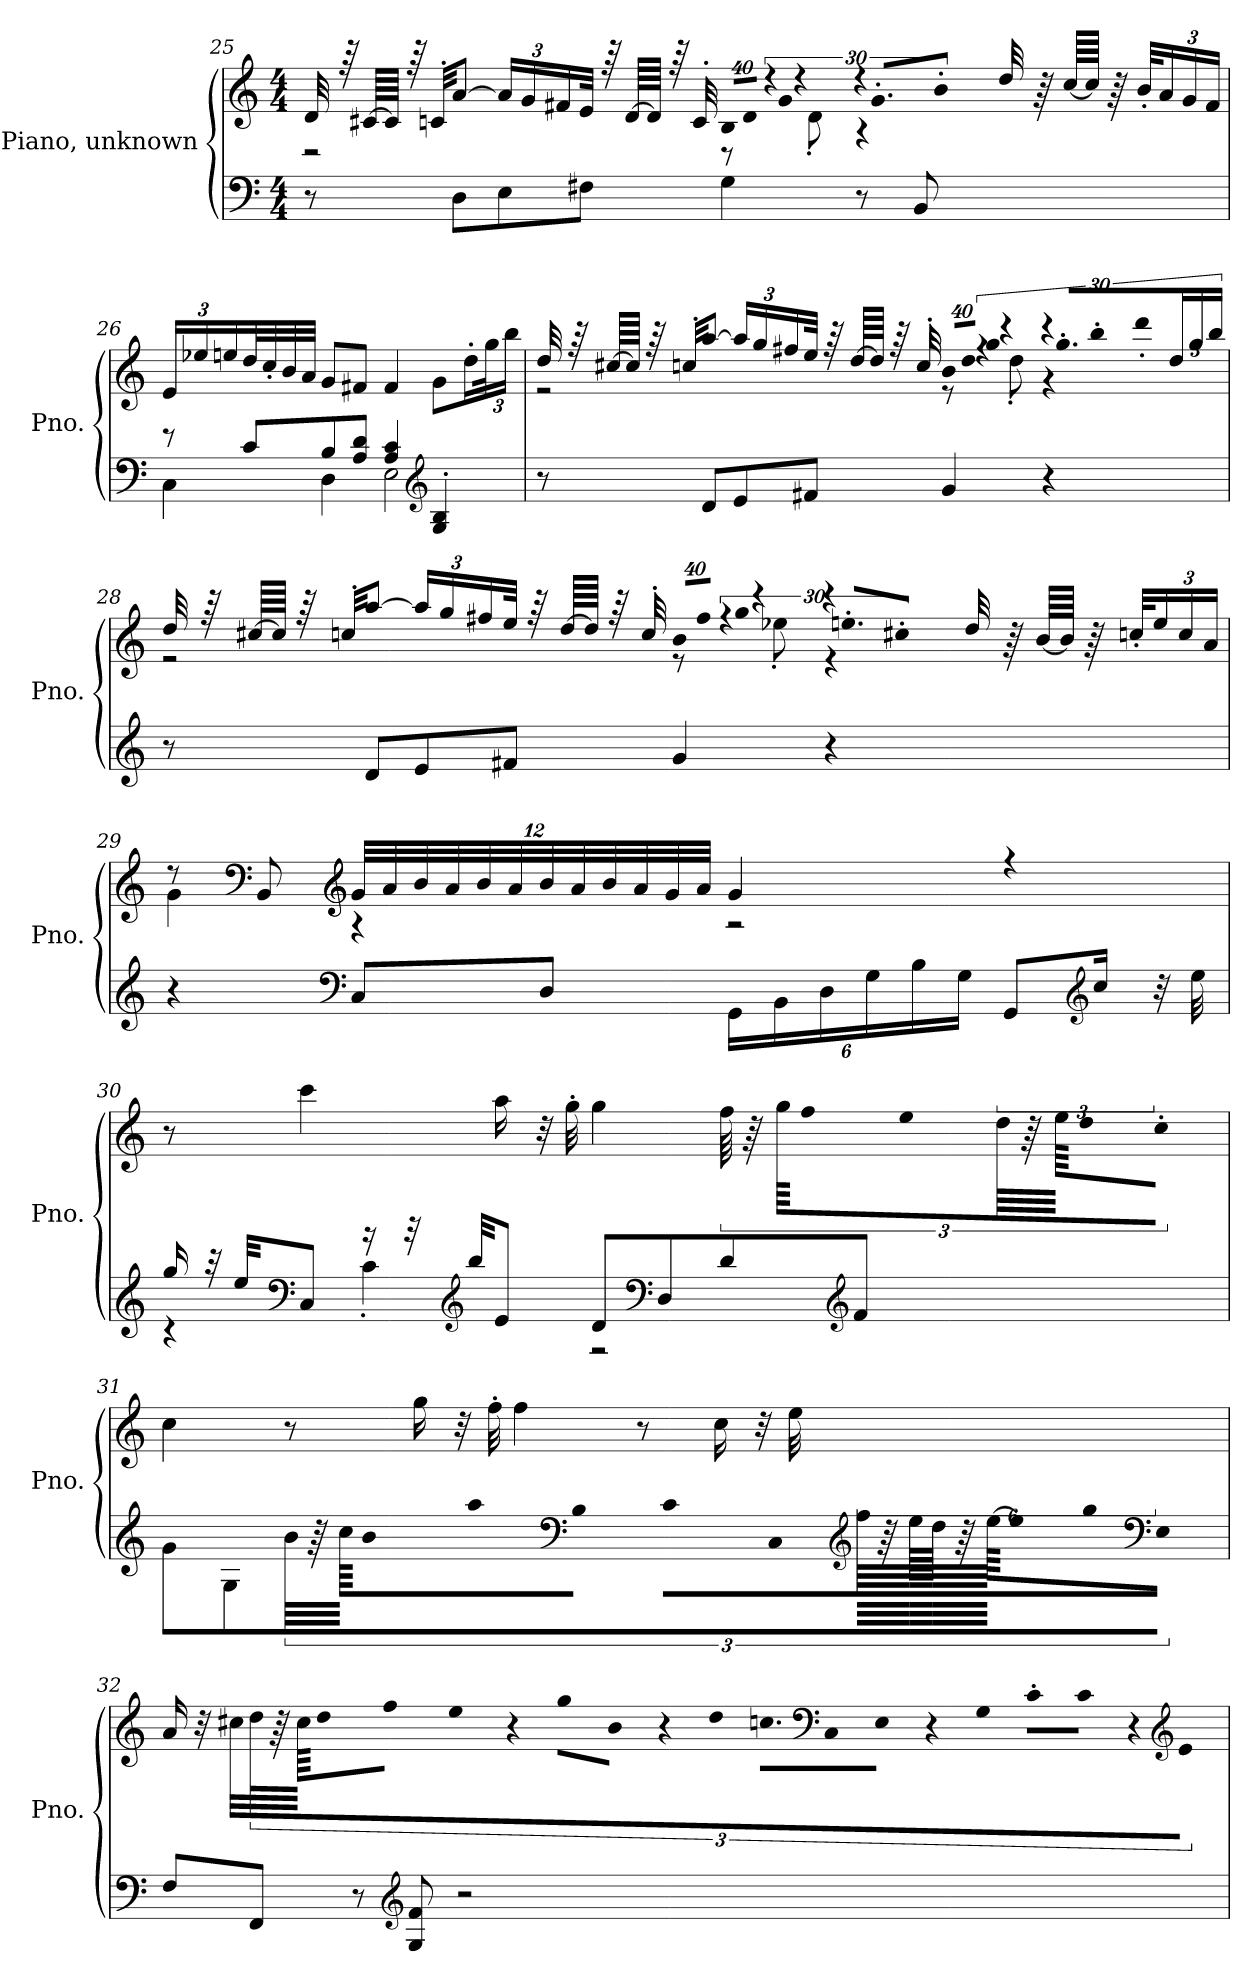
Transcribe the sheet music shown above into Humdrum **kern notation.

**kern	**kern
*part1	*part1
*staff2	*staff1
*I"Piano, unknown	*
*I'Pno.	*
!!LO:LB:g=z
*clefF4	*clefG2
*k[]	*k[]
*M4/4	*M4/4
=25	=25
*	*^
8r	32d/	2r
.	64r	.
.	[64c#X/LLLL	.
.	64c#/JJJJ]	.
.	64r	.
.	32cn'/KKL	.
8D\L	[8a/J	.
*	*Xbrackettup	*
8E\	24a/LL]	.
.	24g/	.
.	24f#X/	.
8F#X\J	32e/JJk	.
.	64r	.
.	[64d/LLLL	.
.	64d/JJJJ]	.
.	64r	.
.	32c'/	.
*	*brackettup	*
!	!LO:N:vis=32	!
4G\	640%23B/LLL	8r
!	!LO:N:vis=32	!
.	640%23d/JJJ	.
!	!LO:N:vis=64	!
.	960%17r	.
!	!LO:N:vis=64	!
.	960%17g/	.
!	!LO:N:vis=32	!
.	640%23r	.
.	.	8d'\
!	!LO:N:vis=64	!
.	960%17r	.
!	!LO:N:vis=32.	!
.	1920%103g'/LLL	.
!	!LO:N:vis=32	!
.	640%23b'/JJJ	.
8r	.	4r
.	32dd/	.
.	64r	.
.	[64cc/LLLL	.
.	64cc/JJJJ]	.
.	64r	.
.	32b'/KLL	.
8BB/	.	.
*	*Xbrackettup	*
.	24a/	.
.	24g/	.
.	24f#/JJ	.
1920ryy	.	1920ryy
*	*v	*v
!!LO:LB:g=z
=26	=26
*^	*
8r	4C\	24e/LL
.	.	24ee-X/
.	.	24een/
8c/L	.	32dd/L
.	.	32cc'/
.	.	32b/
.	.	32a/JJJ
8B/	4D\	8g/L
8A/ 8d/J	.	8f#X/J
4A/ 4c/	2E\	4f#/
*clefG2	*	*
4G/' 4B/'	.	8g\L
.	.	16dd'\L
.	.	48gg\K
.	.	24bb\JJ
*v	*v	*
!!LO:PB:g=z
=27	=27
*	*^
8r	32dd/	2r
.	64r	.
.	[64cc#X/LLLL	.
.	64cc#/JJJJ]	.
.	64r	.
.	32ccn'/KKL	.
8d/L	[8aa/J	.
8e/	24aa/LL]	.
.	24gg/	.
.	24ff#X/	.
8f#X/J	32ee/JJk	.
.	64r	.
.	[64dd/LLLL	.
.	64dd/JJJJ]	.
.	64r	.
.	32cc'/	.
*	*brackettup	*
!	!LO:N:vis=32	!
4g/	640%23b/LLL	8r
!	!LO:N:vis=32	!
.	640%23dd/JJJ	.
!	!LO:N:vis=64	!
.	960%17r	.
!	!LO:N:vis=64	!
.	960%17gg/	.
!	!LO:N:vis=32	!
.	640%23r	.
.	.	8dd'\
!	!LO:N:vis=64	!
.	960%17r	.
!	!LO:N:vis=32.	!
.	1920%103gg'/LLL	.
!	!LO:N:vis=32	!
.	640%23bb'/JJ	.
4r	.	4r
.	8ddd'/	.
*	*Xbrackettup	*
.	24dd/L	.
.	24gg/	.
.	24bb/JJ	.
1920ryy	.	1920ryy
!!LO:LB:g=z	!!
=28	=28	=28
8r	32dd/	2r
.	64r	.
.	[64cc#X/LLLL	.
.	64cc#/JJJJ]	.
.	64r	.
.	32ccn'/KKL	.
8d/L	[8aa/J	.
8e/	24aa/LL]	.
.	24gg/	.
.	24ff#X/	.
8f#X/J	32ee/JJk	.
.	64r	.
.	[64dd/LLLL	.
.	64dd/JJJJ]	.
.	64r	.
.	32cc'/	.
*	*brackettup	*
!	!LO:N:vis=32	!
4g/	640%23b/LLL	8r
!	!LO:N:vis=32	!
.	640%23ff#/JJJ	.
!	!LO:N:vis=64	!
.	960%17r	.
!	!LO:N:vis=64	!
.	960%17gg/	.
!	!LO:N:vis=32	!
.	640%23r	.
.	.	8ee-X'\
!	!LO:N:vis=64	!
.	960%17r	.
!	!LO:N:vis=32.	!
.	1920%103een'/LLL	.
!	!LO:N:vis=32	!
.	640%23cc#X'/JJJ	.
4r	.	4r
.	32dd/	.
.	64r	.
.	[64b/LLLL	.
.	64b/JJJJ]	.
.	64r	.
.	32ccn'/KLL	.
*	*Xbrackettup	*
.	24ee/	.
.	24cc/	.
.	24a/JJ	.
1920ryy	.	1920ryy
!!LO:LB:g=z	!!
=29	=29	=29
4r	8r	4g\
*	*clefF4	*
.	8BB/	.
*clefF4	*clefG2	*
8C/L	48g/LLL	4r
.	48a/	.
.	48b/	.
.	48a/	.
.	48b/	.
.	48a/	.
8D/J	48b/	.
.	48a/	.
.	48b/	.
.	48a/	.
.	48g/	.
.	48a/JJJ	.
*Xbrackettup	*	*
24GG\LL	4g/	2r
24BB\	.	.
24D\	.	.
24G\	.	.
24B\	.	.
24G\JJ	.	.
8GG/L	4r	.
*clefG2	*	*
16cc/Jk	.	.
32r	.	.
32ee\	.	.
*	*v	*v
!!LO:LB:g=z
=30	=30
*^	*
16gg/	4r	8r
32r	.	.
32ee/KKL	.	.
*clefF4	*	*
8C/J	.	4ccc\
16r	4c'\	.
32r	.	.
*clefG2	*	*
32bb/KKL	.	.
8e/J	.	16aa\
.	.	32r
.	.	32gg'\
8d/L	2r	4gg\
*clefF4	*	*
8D/	.	.
*	*	*brackettup
8d/	.	96ff\
.	.	96r
.	.	96gg\KKLL
.	.	16ff\
.	.	32ee\L
*clefG2	*	*
8f/J	.	96dd\JJJk
.	.	96r
.	.	96ee\KKLL
.	.	16dd\
.	.	32cc'\JJk
*v	*v	*
!!LO:LB:g=z
=31	=31
8g/L	4cc\
8G/	.
*brackettup	*
96b/Jkkk	8r
96r	.
96cc\KKLL	.
16b\	.
32aa\JK	.
*clefF4	*
8B\J	16gg\
.	32r
.	32ff'\
8c\L	4ff\
8C\	.
*clefG2	*
96ff\Jkkk	8r
96r	.
96ee\LLLL	.
96dd\JJJJ	.
96r	.
[96ee\KLLL	.
32ee\]	.
32gg\JJ	.
*clefF4	*
8E\J	16cc\
.	32r
.	32ee\
!!LO:LB:g=z
=32	=32
8F/L	16a/
.	32r
.	32cc#X\LLL
8FF/J	96dd\JJJk
.	96r
.	96cc#\KKLL
.	16dd\
.	32ff\JJk
8r	16ee\
.	32r
.	32gg\KLL
*clefG2	*
8G/ 8f/	16b\JJ
.	32r
.	32dd\
2r	16.ccn\LL
*	*clefF4
.	32C\K
.	16E\JJ
.	32r
.	32G\
.	8c'\L
.	16c\Jk
.	32r
*	*clefG2
.	32e/
=	=
*-	*-
